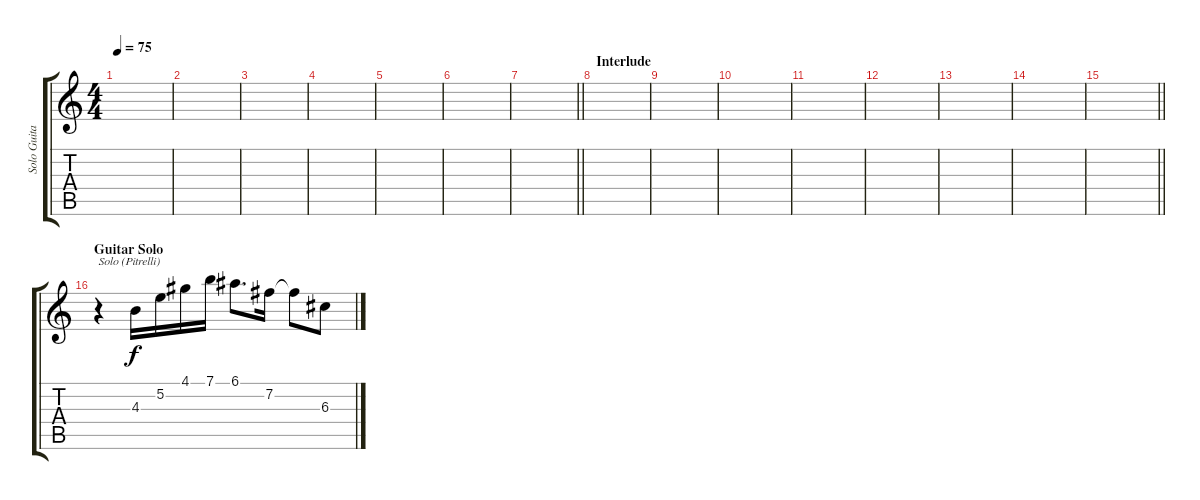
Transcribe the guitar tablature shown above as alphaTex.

\track ("Solo Guitar" "Solo Guita") {instrument overdrivenguitar}
\staff {score tabs}
\tuning (E4 B3 G3 D3 A2 E2) {hide}
\ts (4 4)
\tempo 75
\clef g2
\ks c
|
|
|
|
|
|
\barLineRight lightlight
|
\section ("" "Interlude")
|
|
|
|
|
|
|
\barLineRight lightlight
|
\section ("" "Guitar Solo")
r.4{txt "Solo (Pitrelli)"} 4.3.16 5.2.16 4.1.16 7.1.16 6.1.8{d} 7.2.16 7.2{t}.8 6.3.8
